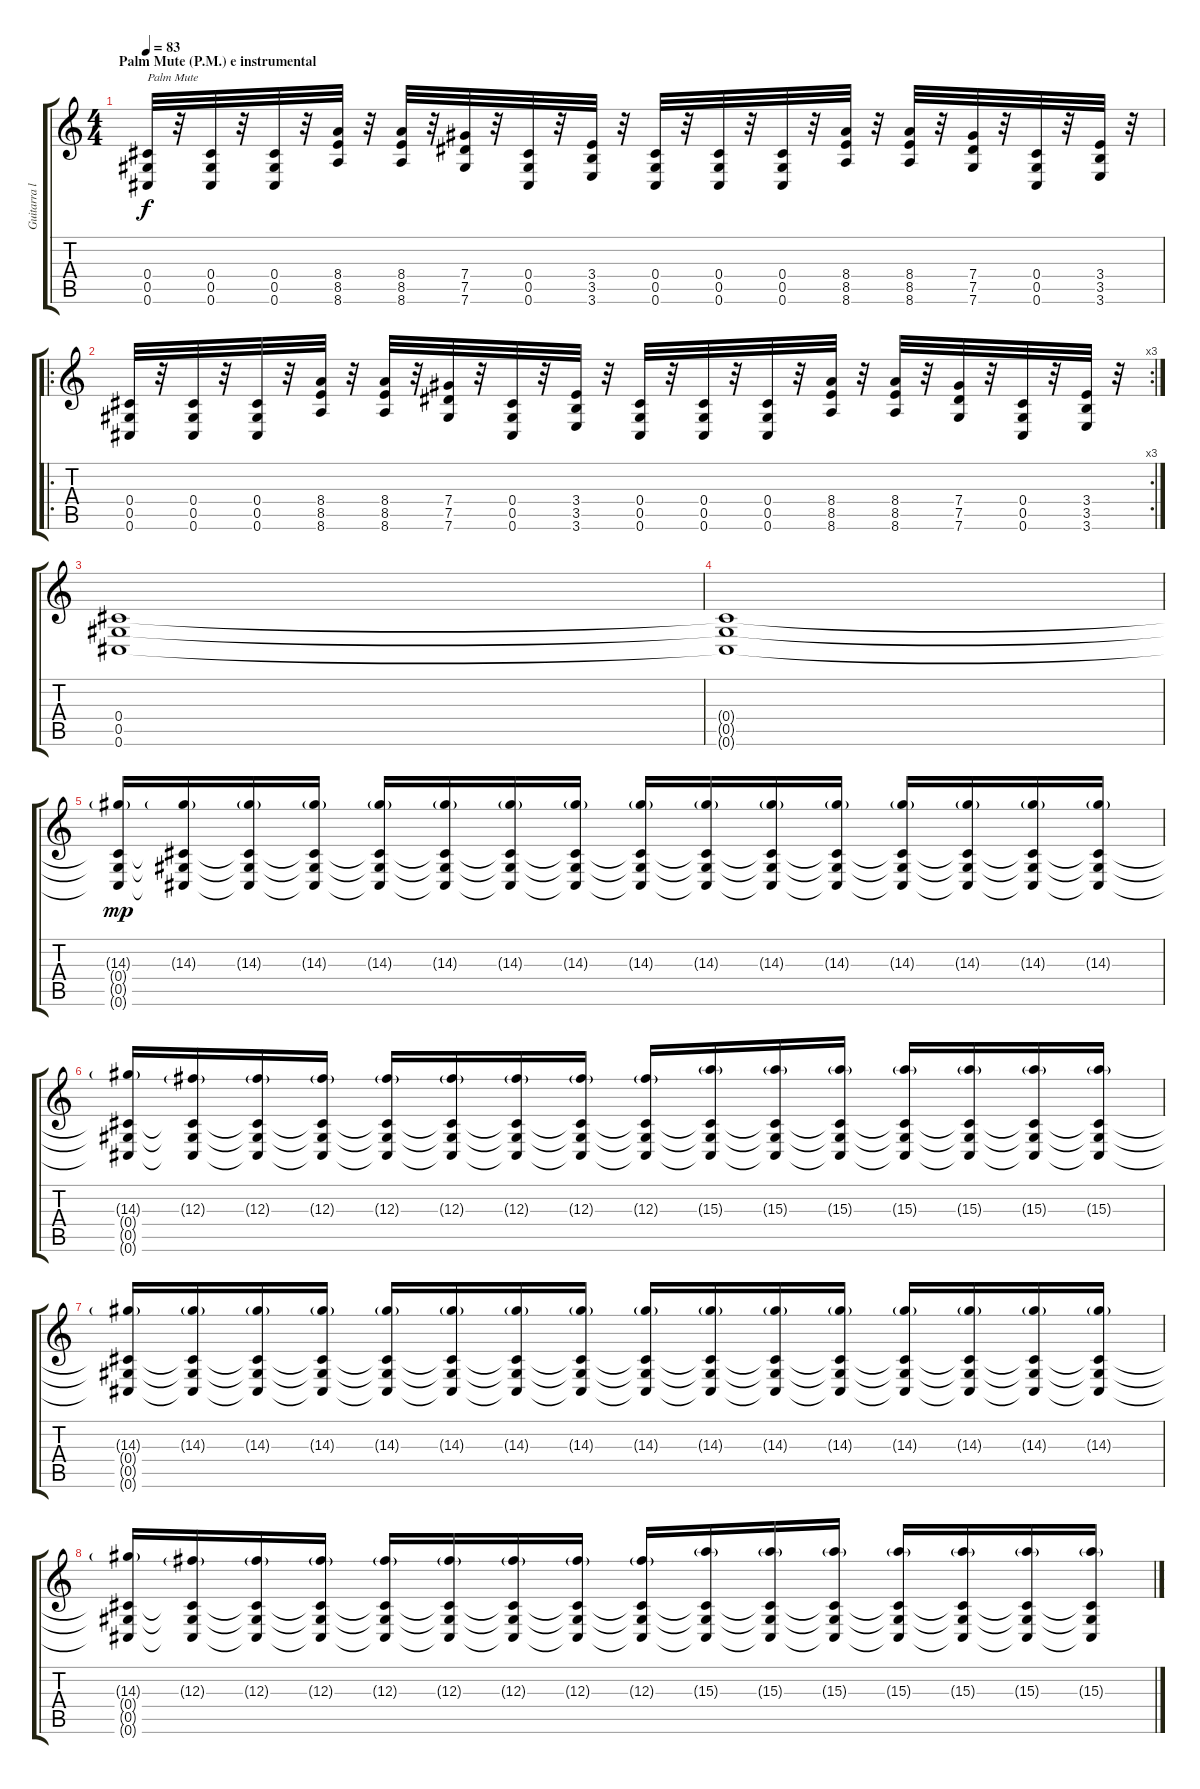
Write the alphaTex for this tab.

\track ("Guitarra líder (Lead guitar)" "Guitarra l") {instrument distortionguitar}
\staff {score tabs}
\tuning (Eb4 Bb3 Gb3 Db3 Ab2 Db2) {hide}
\ts (4 4)
\section ("" "Palm Mute (P.M.) e instrumental")
\tempo 83
\clef g2
\ks c
(0.4 0.5 0.6).32{txt "Palm Mute" dy f} r.32 (0.4 0.5 0.6).32 r.32 (0.4 0.5 0.6).32 r.32 (8.4 8.5 8.6).32 r.32 (8.4 8.5 8.6).32 r.32 (7.4 7.5 7.6).32 r.32 (0.4 0.5 0.6).32 r.32 (3.4 3.5 3.6).32 r.32 (0.4 0.5 0.6).32 r.32 (0.4 0.5 0.6).32 r.32 (0.4 0.5 0.6).32 r.32 (8.4 8.5 8.6).32 r.32 (8.4 8.5 8.6).32 r.32 (7.4 7.5 7.6).32 r.32 (0.4 0.5 0.6).32 r.32 (3.4 3.5 3.6).32 r.32 |
\ro
\rc 3
(0.4 0.5 0.6).32 r.32 (0.4 0.5 0.6).32 r.32 (0.4 0.5 0.6).32 r.32 (8.4 8.5 8.6).32 r.32 (8.4 8.5 8.6).32 r.32 (7.4 7.5 7.6).32 r.32 (0.4 0.5 0.6).32 r.32 (3.4 3.5 3.6).32 r.32 (0.4 0.5 0.6).32 r.32 (0.4 0.5 0.6).32 r.32 (0.4 0.5 0.6).32 r.32 (8.4 8.5 8.6).32 r.32 (8.4 8.5 8.6).32 r.32 (7.4 7.5 7.6).32 r.32 (0.4 0.5 0.6).32 r.32 (3.4 3.5 3.6).32 r.32 |
(0.4 0.5 0.6).1 |
(0.4{t} 0.5{t} 0.6{t}).1 |
(14.3{g} 0.4{t} 0.5{t} 0.6{t}).16{dy mp} (14.3{g} 0.4{t} 0.5{t} 0.6{t}).16 (14.3{g} 0.4{t} 0.5{t} 0.6{t}).16 (14.3{g} 0.4{t} 0.5{t} 0.6{t}).16 (14.3{g} 0.4{t} 0.5{t} 0.6{t}).16 (14.3{g} 0.4{t} 0.5{t} 0.6{t}).16 (14.3{g} 0.4{t} 0.5{t} 0.6{t}).16 (14.3{g} 0.4{t} 0.5{t} 0.6{t}).16 (14.3{g} 0.4{t} 0.5{t} 0.6{t}).16 (14.3{g} 0.4{t} 0.5{t} 0.6{t}).16 (14.3{g} 0.4{t} 0.5{t} 0.6{t}).16 (14.3{g} 0.4{t} 0.5{t} 0.6{t}).16 (14.3{g} 0.4{t} 0.5{t} 0.6{t}).16 (14.3{g} 0.4{t} 0.5{t} 0.6{t}).16 (14.3{g} 0.4{t} 0.5{t} 0.6{t}).16 (14.3{g} 0.4{t} 0.5{t} 0.6{t}).16 |
(14.3{g} 0.4{t} 0.5{t} 0.6{t}).16 (12.3{g} 0.4{t} 0.5{t} 0.6{t}).16 (12.3{g} 0.4{t} 0.5{t} 0.6{t}).16 (12.3{g} 0.4{t} 0.5{t} 0.6{t}).16 (12.3{g} 0.4{t} 0.5{t} 0.6{t}).16 (12.3{g} 0.4{t} 0.5{t} 0.6{t}).16 (12.3{g} 0.4{t} 0.5{t} 0.6{t}).16 (12.3{g} 0.4{t} 0.5{t} 0.6{t}).16 (12.3{g} 0.4{t} 0.5{t} 0.6{t}).16 (15.3{g} 0.4{t} 0.5{t} 0.6{t}).16 (15.3{g} 0.4{t} 0.5{t} 0.6{t}).16 (15.3{g} 0.4{t} 0.5{t} 0.6{t}).16 (15.3{g} 0.4{t} 0.5{t} 0.6{t}).16 (15.3{g} 0.4{t} 0.5{t} 0.6{t}).16 (15.3{g} 0.4{t} 0.5{t} 0.6{t}).16 (15.3{g} 0.4{t} 0.5{t} 0.6{t}).16 |
(14.3{g} 0.4{t} 0.5{t} 0.6{t}).16 (14.3{g} 0.4{t} 0.5{t} 0.6{t}).16 (14.3{g} 0.4{t} 0.5{t} 0.6{t}).16 (14.3{g} 0.4{t} 0.5{t} 0.6{t}).16 (14.3{g} 0.4{t} 0.5{t} 0.6{t}).16 (14.3{g} 0.4{t} 0.5{t} 0.6{t}).16 (14.3{g} 0.4{t} 0.5{t} 0.6{t}).16 (14.3{g} 0.4{t} 0.5{t} 0.6{t}).16 (14.3{g} 0.4{t} 0.5{t} 0.6{t}).16 (14.3{g} 0.4{t} 0.5{t} 0.6{t}).16 (14.3{g} 0.4{t} 0.5{t} 0.6{t}).16 (14.3{g} 0.4{t} 0.5{t} 0.6{t}).16 (14.3{g} 0.4{t} 0.5{t} 0.6{t}).16 (14.3{g} 0.4{t} 0.5{t} 0.6{t}).16 (14.3{g} 0.4{t} 0.5{t} 0.6{t}).16 (14.3{g} 0.4{t} 0.5{t} 0.6{t}).16 |
(14.3{g} 0.4{t} 0.5{t} 0.6{t}).16 (12.3{g} 0.4{t} 0.5{t} 0.6{t}).16 (12.3{g} 0.4{t} 0.5{t} 0.6{t}).16 (12.3{g} 0.4{t} 0.5{t} 0.6{t}).16 (12.3{g} 0.4{t} 0.5{t} 0.6{t}).16 (12.3{g} 0.4{t} 0.5{t} 0.6{t}).16 (12.3{g} 0.4{t} 0.5{t} 0.6{t}).16 (12.3{g} 0.4{t} 0.5{t} 0.6{t}).16 (12.3{g} 0.4{t} 0.5{t} 0.6{t}).16 (15.3{g} 0.4{t} 0.5{t} 0.6{t}).16 (15.3{g} 0.4{t} 0.5{t} 0.6{t}).16 (15.3{g} 0.4{t} 0.5{t} 0.6{t}).16 (15.3{g} 0.4{t} 0.5{t} 0.6{t}).16 (15.3{g} 0.4{t} 0.5{t} 0.6{t}).16 (15.3{g} 0.4{t} 0.5{t} 0.6{t}).16 (15.3{g} 0.4{t} 0.5{t} 0.6{t}).16
